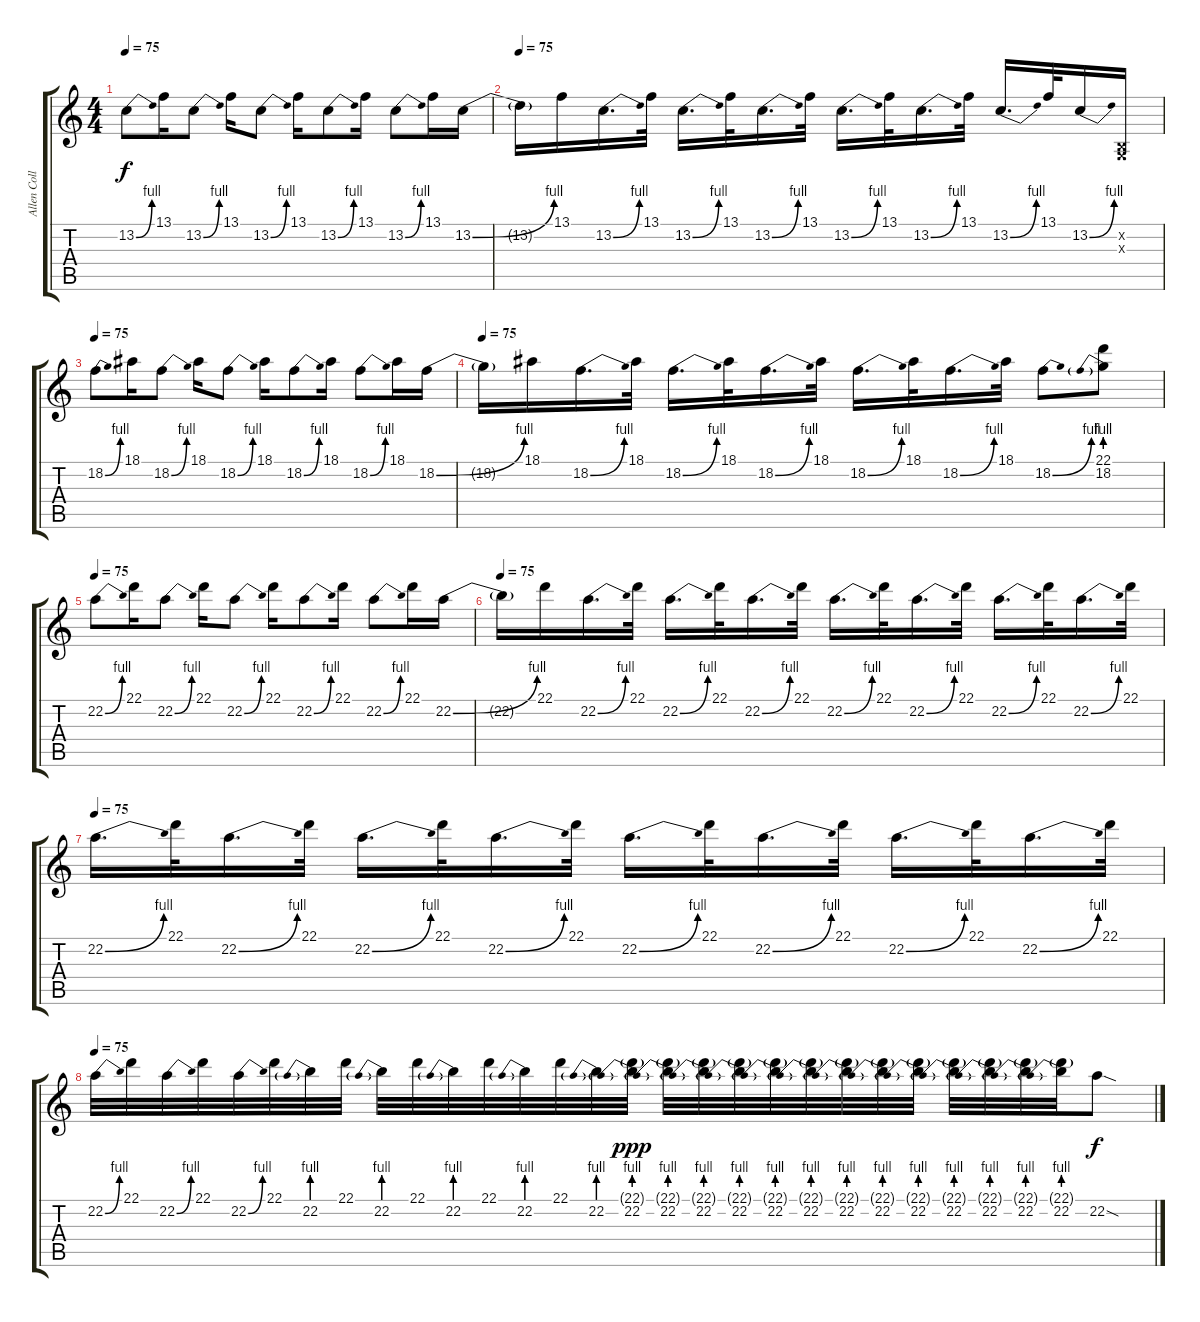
\track ("Allen Collins (overdubs solo)" "Allen Coll") {instrument lead5charang}
\staff {score tabs}
\tuning (E4 B3 G3 D3 A2 E2) {hide}
\ts (4 4)
\tempo 75
\clef g2
\ks c
13.2{be (bend 0 0 60 4)}.8{dy f} 13.1.16 13.2{be (bend 0 0 60 4)}.8 13.1.16 13.2{be (bend 0 0 60 4)}.8 13.1.16 13.2{be (bend 0 0 60 4)}.8 13.1.16 13.2{be (bend 0 0 60 4)}.8 13.1.16 13.2{be (bend 0 0 60 4)}.16 |
\tempo 75
13.2{t}.16 13.1.16 13.2{be (bend 0 0 60 4)}.16{d} 13.1.32 13.2{be (bend 0 0 60 4)}.16{d} 13.1.32 13.2{be (bend 0 0 60 4)}.16{d} 13.1.32 13.2{be (bend 0 0 60 4)}.16{d} 13.1.32 13.2{be (bend 0 0 60 4)}.16{d} 13.1.32 13.2{be (bend 0 0 60 4)}.16{d} 13.1.32 13.2{be (bend 0 0 60 4)}.16 (0.2{x} 0.3{x}).16 |
\tempo 75
18.2{be (bend 0 0 60 4)}.8 18.1.16 18.2{be (bend 0 0 60 4)}.8 18.1.16 18.2{be (bend 0 0 60 4)}.8 18.1.16 18.2{be (bend 0 0 60 4)}.8 18.1.16 18.2{be (bend 0 0 60 4)}.8 18.1.16 18.2{be (bend 0 0 60 4)}.16 |
\tempo 75
18.2{t}.16 18.1.16 18.2{be (bend 0 0 60 4)}.16{d} 18.1.32 18.2{be (bend 0 0 60 4)}.16{d} 18.1.32 18.2{be (bend 0 0 60 4)}.16{d} 18.1.32 18.2{be (bend 0 0 60 4)}.16{d} 18.1.32 18.2{be (bend 0 0 60 4)}.16{d} 18.1.32 18.2{be (bend 0 0 60 4)}.8 (22.1 18.2{be (prebend 0 4 60 4)}).8 |
\tempo 75
22.2{be (bend 0 0 60 4)}.8 22.1.16 22.2{be (bend 0 0 60 4)}.8 22.1.16 22.2{be (bend 0 0 60 4)}.8 22.1.16 22.2{be (bend 0 0 60 4)}.8 22.1.16 22.2{be (bend 0 0 60 4)}.8 22.1.16 22.2{be (bend 0 0 60 4)}.16 |
\tempo 75
22.2{t}.16 22.1.16 22.2{be (bend 0 0 60 4)}.16{d} 22.1.32 22.2{be (bend 0 0 60 4)}.16{d} 22.1.32 22.2{be (bend 0 0 60 4)}.16{d} 22.1.32 22.2{be (bend 0 0 60 4)}.16{d} 22.1.32 22.2{be (bend 0 0 60 4)}.16{d} 22.1.32 22.2{be (bend 0 0 60 4)}.16{d} 22.1.32 22.2{be (bend 0 0 60 4)}.16{d} 22.1.32 |
\tempo 75
22.2{be (bend 0 0 60 4)}.16{d} 22.1.32 22.2{be (bend 0 0 60 4)}.16{d} 22.1.32 22.2{be (bend 0 0 60 4)}.16{d} 22.1.32 22.2{be (bend 0 0 60 4)}.16{d} 22.1.32 22.2{be (bend 0 0 60 4)}.16{d} 22.1.32 22.2{be (bend 0 0 60 4)}.16{d} 22.1.32 22.2{be (bend 0 0 60 4)}.16{d} 22.1.32 22.2{be (bend 0 0 60 4)}.16{d} 22.1.32 |
\tempo 75
22.2{be (bend 0 0 60 4)}.32 22.1.32 22.2{be (bend 0 0 60 4)}.32 22.1.32 22.2{be (bend 0 0 60 4)}.32 22.1.32 22.2{be (prebend 0 4 60 4)}.32 22.1.32 22.2{be (prebend 0 4 60 4)}.32 22.1.32 22.2{be (prebend 0 4 60 4)}.32 22.1.32 22.2{be (prebend 0 4 60 4)}.32 22.1.32 22.2{be (prebend 0 4 60 4)}.32 (22.1{g} 22.2{be (prebend 0 4 60 4)}).32{dy ppp} (22.1{g} 22.2{be (prebend 0 4 60 4)}).32 (22.1{g} 22.2{be (prebend 0 4 60 4)}).32 (22.1{g} 22.2{be (prebend 0 4 60 4)}).32 (22.1{g} 22.2{be (prebend 0 4 60 4)}).32 (22.1{g} 22.2{be (prebend 0 4 60 4)}).32 (22.1{g} 22.2{be (prebend 0 4 60 4)}).32 (22.1{g} 22.2{be (prebend 0 4 60 4)}).32 (22.1{g} 22.2{be (prebend 0 4 60 4)}).32 (22.1{g} 22.2{be (prebend 0 4 60 4)}).32 (22.1{g} 22.2{be (prebend 0 4 60 4)}).32 (22.1{g} 22.2{be (prebend 0 4 60 4)}).32 (22.1{g} 22.2{be (prebend 0 4 60 4)}).32 22.2{sod}.8{dy f}
